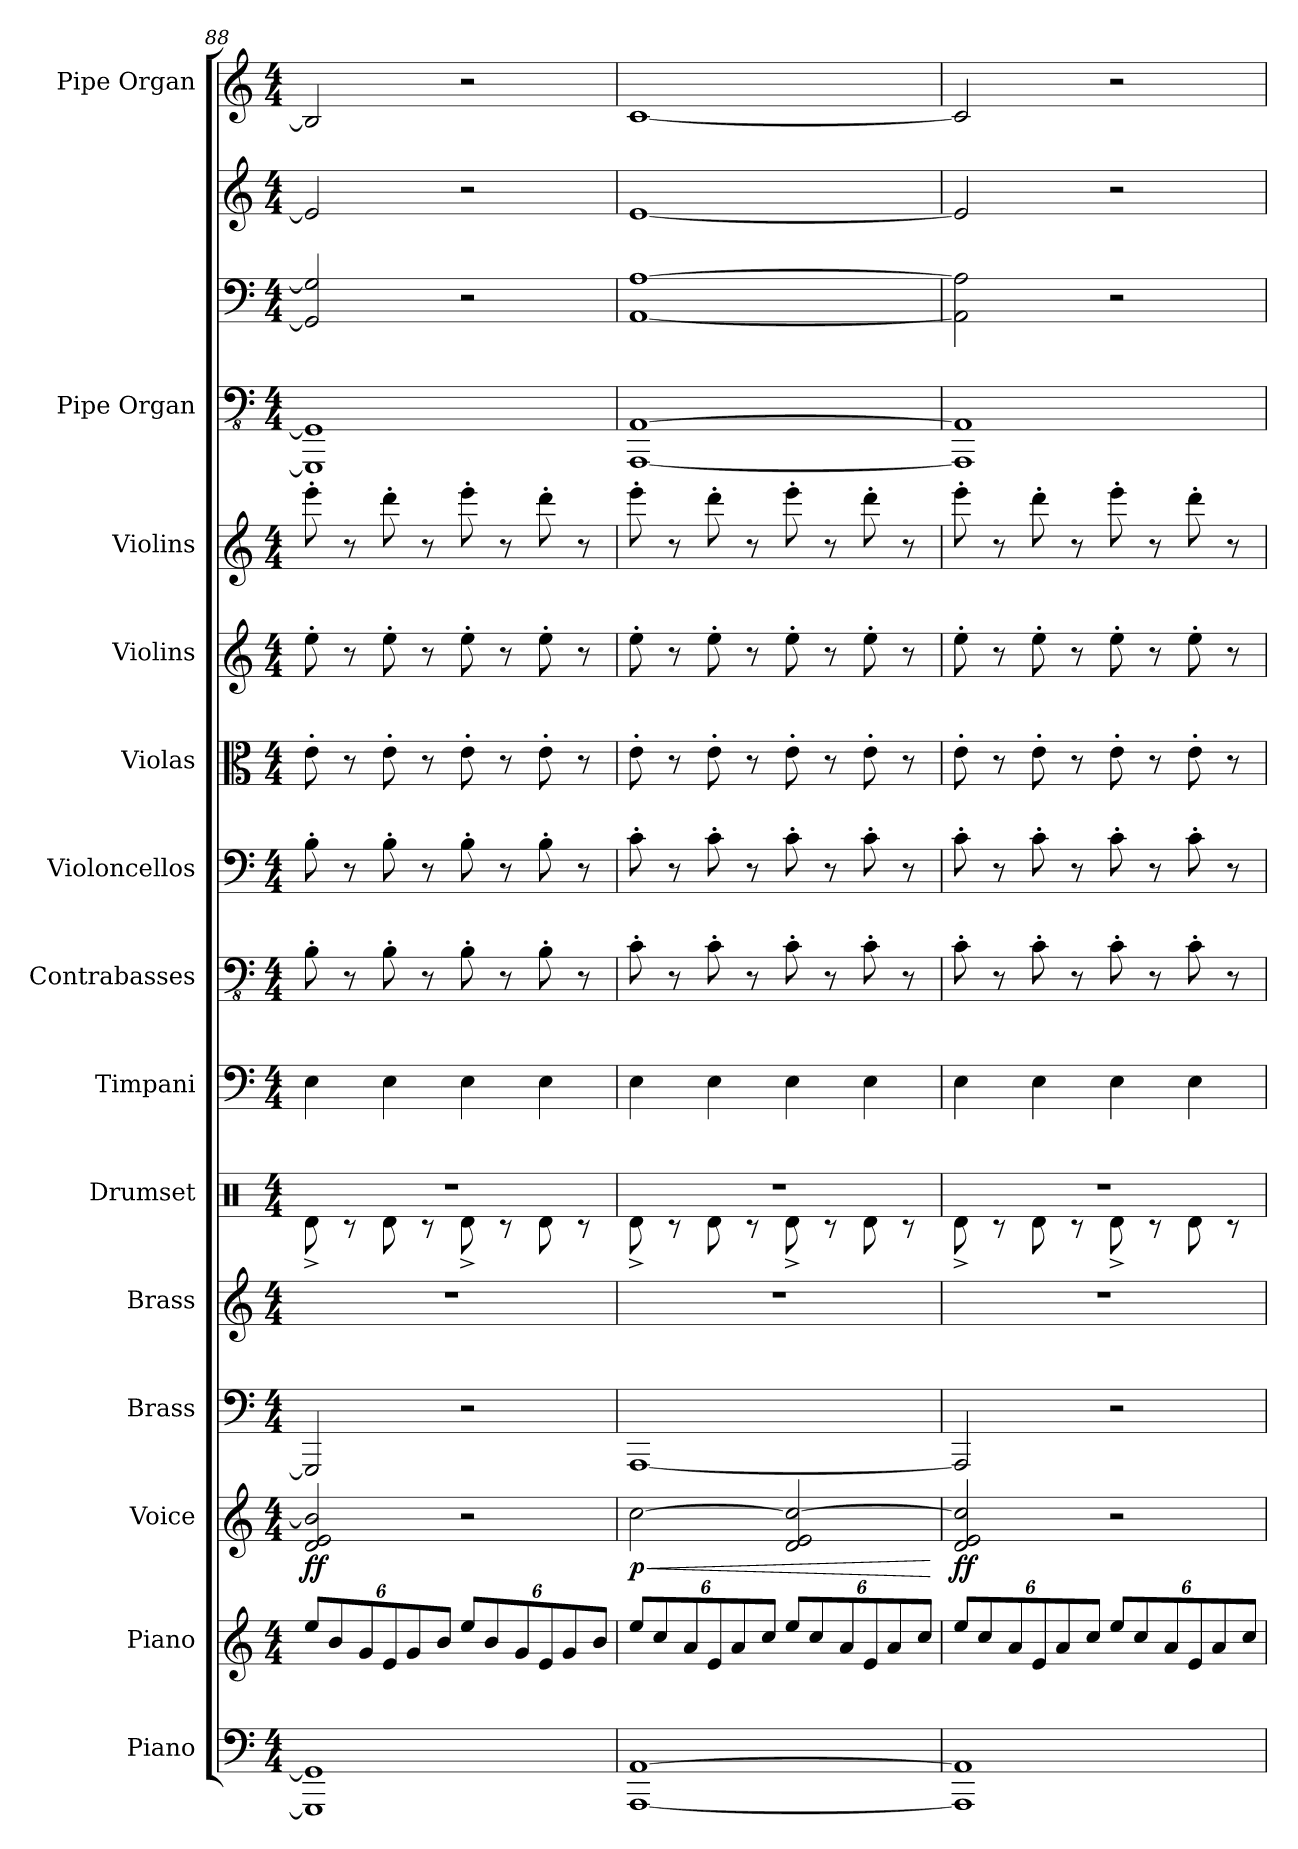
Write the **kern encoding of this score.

**kern	**kern	**kern	**dynam	**kern	**kern	**kern	**kern	**kern	**kern	**kern	**kern	**kern	**kern	**kern	**kern	**kern
*part14	*part13	*part12	*part12	*part11	*part10	*part9	*part8	*part7	*part6	*part5	*part4	*part3	*part2	*part2	*part2	*part1
*staff16	*staff15	*staff14	*staff14	*staff13	*staff12	*staff11	*staff10	*staff9	*staff8	*staff7	*staff6	*staff5	*staff4	*staff3	*staff2	*staff1
*I"Piano	*I"Piano	*I"Voice	*	*I"Brass	*I"Brass	*I"Drumset	*I"Timpani	*I"Contrabasses	*I"Violoncellos	*I"Violas	*I"Violins	*I"Violins	*I"Pipe Organ	*	*	*I"Pipe Organ
*I'Pno.	*I'Pno.	*I'Vo.	*	*I'Br.	*I'Br.	*I'Drs.	*I'Timp.	*I'Cbs.	*I'Vlcs.	*I'Vlas.	*I'Vlns.	*I'Vlns.	*I'Org.	*	*	*I'Org.
*clefF4	*clefG2	*clefG2	*	*clefF4	*clefG2	*clefX	*clefF4	*clefFv4	*clefF4	*clefC3	*clefG2	*clefG2	*clefFv4	*clefF4	*clefG2	*clefG2
*k[]	*k[]	*k[]	*	*k[]	*k[]	*k[]	*k[]	*k[]	*k[]	*k[]	*k[]	*k[]	*k[]	*k[]	*k[]	*k[]
*M4/4	*M4/4	*M4/4	*	*M4/4	*M4/4	*M4/4	*M4/4	*M4/4	*M4/4	*M4/4	*M4/4	*M4/4	*M4/4	*M4/4	*M4/4	*M4/4
*	*Xbrackettup	*	*	*	*	*	*	*	*	*	*	*	*	*	*	*
=88	=88	=88	=88	=88	=88	=88	=88	=88	=88	=88	=88	=88	=88	=88	=88	=88
*	*	*	*	*	*	*^	*	*	*	*	*	*	*	*	*	*
!	!	!	!LO:DY:b	!	!	!	!	!	!	!	!	!	!	!	!	!	!
1GGG] 1GG]	12ee/L	2d/ 2e/ 2b/]	ff	2GGG/]	1r	1r	8Rd^\	4E\	8BB'\	8B'\	8e'\	8ee'\	8eee'\	1GGGG] 1GGG]	2GG/] 2G/]	2e/]	2B/]
.	12b/	.	.	.	.	.	.	.	.	.	.	.	.	.	.	.	.
.	.	.	.	.	.	.	8r	.	8r	8r	8r	8r	8r	.	.	.	.
.	12g/	.	.	.	.	.	.	.	.	.	.	.	.	.	.	.	.
.	12e/	.	.	.	.	.	8Rd\	4E\	8BB'\	8B'\	8e'\	8ee'\	8ddd'\	.	.	.	.
.	12g/	.	.	.	.	.	.	.	.	.	.	.	.	.	.	.	.
.	.	.	.	.	.	.	8r	.	8r	8r	8r	8r	8r	.	.	.	.
.	12b/J	.	.	.	.	.	.	.	.	.	.	.	.	.	.	.	.
.	12ee/L	2r	.	2r	.	.	8Rd^\	4E\	8BB'\	8B'\	8e'\	8ee'\	8eee'\	.	2r	2r	2r
.	12b/	.	.	.	.	.	.	.	.	.	.	.	.	.	.	.	.
.	.	.	.	.	.	.	8r	.	8r	8r	8r	8r	8r	.	.	.	.
.	12g/	.	.	.	.	.	.	.	.	.	.	.	.	.	.	.	.
.	12e/	.	.	.	.	.	8Rd\	4E\	8BB'\	8B'\	8e'\	8ee'\	8ddd'\	.	.	.	.
.	12g/	.	.	.	.	.	.	.	.	.	.	.	.	.	.	.	.
.	.	.	.	.	.	.	8r	.	8r	8r	8r	8r	8r	.	.	.	.
.	12b/J	.	.	.	.	.	.	.	.	.	.	.	.	.	.	.	.
!!LO:PB:g=z
=89	=89	=89	=89	=89	=89	=89	=89	=89	=89	=89	=89	=89	=89	=89	=89	=89	=89
!	!	!	!LO:HP:b	!	!	!	!	!	!	!	!	!	!	!	!	!	!
!	!	!	!LO:DY:n=1:b	!	!	!	!	!	!	!	!	!	!	!	!	!	!
[1AAA [1AA	12ee/L	[2cc\	< p	[1AAA	1r	1r	8Rd^\	4E\	8C'\	8c'\	8e'\	8ee'\	8eee'\	[1AAAA [1AAA	[1AA [1A	[1e	[1c
.	12cc/	.	.	.	.	.	.	.	.	.	.	.	.	.	.	.	.
.	.	.	.	.	.	.	8r	.	8r	8r	8r	8r	8r	.	.	.	.
.	12a/	.	.	.	.	.	.	.	.	.	.	.	.	.	.	.	.
.	12e/	.	.	.	.	.	8Rd\	4E\	8C'\	8c'\	8e'\	8ee'\	8ddd'\	.	.	.	.
.	12a/	.	.	.	.	.	.	.	.	.	.	.	.	.	.	.	.
.	.	.	.	.	.	.	8r	.	8r	8r	8r	8r	8r	.	.	.	.
.	12cc/J	.	.	.	.	.	.	.	.	.	.	.	.	.	.	.	.
.	12ee/L	2d/ 2e/ 2cc/_	.	.	.	.	8Rd^\	4E\	8C'\	8c'\	8e'\	8ee'\	8eee'\	.	.	.	.
.	12cc/	.	.	.	.	.	.	.	.	.	.	.	.	.	.	.	.
.	.	.	.	.	.	.	8r	.	8r	8r	8r	8r	8r	.	.	.	.
.	12a/	.	.	.	.	.	.	.	.	.	.	.	.	.	.	.	.
.	12e/	.	.	.	.	.	8Rd\	4E\	8C'\	8c'\	8e'\	8ee'\	8ddd'\	.	.	.	.
.	12a/	.	.	.	.	.	.	.	.	.	.	.	.	.	.	.	.
.	.	.	.	.	.	.	8r	.	8r	8r	8r	8r	8r	.	.	.	.
.	12cc/J	.	.	.	.	.	.	.	.	.	.	.	.	.	.	.	.
*	*	*	*	*	*	*v	*v	*	*	*	*	*	*	*	*	*	*
.	.	.	[	.	.	.	.	.	.	.	.	.	.	.	.	.
=90	=90	=90	=90	=90	=90	=90	=90	=90	=90	=90	=90	=90	=90	=90	=90	=90
*	*	*	*	*	*	*^	*	*	*	*	*	*	*	*	*	*
!	!	!	!LO:DY:b	!	!	!	!	!	!	!	!	!	!	!	!	!	!
1AAA] 1AA]	12ee/L	2d/ 2e/ 2cc/]	ff	2AAA/]	1r	1r	8Rd^\	4E\	8C'\	8c'\	8e'\	8ee'\	8eee'\	1AAAA] 1AAA]	2AA\] 2A\]	2e/]	2c/]
.	12cc/	.	.	.	.	.	.	.	.	.	.	.	.	.	.	.	.
.	.	.	.	.	.	.	8r	.	8r	8r	8r	8r	8r	.	.	.	.
.	12a/	.	.	.	.	.	.	.	.	.	.	.	.	.	.	.	.
.	12e/	.	.	.	.	.	8Rd\	4E\	8C'\	8c'\	8e'\	8ee'\	8ddd'\	.	.	.	.
.	12a/	.	.	.	.	.	.	.	.	.	.	.	.	.	.	.	.
.	.	.	.	.	.	.	8r	.	8r	8r	8r	8r	8r	.	.	.	.
.	12cc/J	.	.	.	.	.	.	.	.	.	.	.	.	.	.	.	.
.	12ee/L	2r	.	2r	.	.	8Rd^\	4E\	8C'\	8c'\	8e'\	8ee'\	8eee'\	.	2r	2r	2r
.	12cc/	.	.	.	.	.	.	.	.	.	.	.	.	.	.	.	.
.	.	.	.	.	.	.	8r	.	8r	8r	8r	8r	8r	.	.	.	.
.	12a/	.	.	.	.	.	.	.	.	.	.	.	.	.	.	.	.
.	12e/	.	.	.	.	.	8Rd\	4E\	8C'\	8c'\	8e'\	8ee'\	8ddd'\	.	.	.	.
.	12a/	.	.	.	.	.	.	.	.	.	.	.	.	.	.	.	.
.	.	.	.	.	.	.	8r	.	8r	8r	8r	8r	8r	.	.	.	.
.	12cc/J	.	.	.	.	.	.	.	.	.	.	.	.	.	.	.	.
*	*	*	*	*	*	*v	*v	*	*	*	*	*	*	*	*	*	*
=	=	=	=	=	=	=	=	=	=	=	=	=	=	=	=	=
*-	*-	*-	*-	*-	*-	*-	*-	*-	*-	*-	*-	*-	*-	*-	*-	*-
